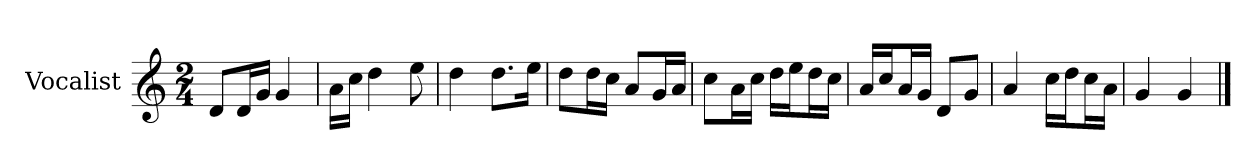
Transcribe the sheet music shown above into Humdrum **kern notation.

**kern
*part1
*staff1
*I"Vocalist
*k[]
*C:
*M2/4
=
8dL
16dL
16gJJ
4g
=1
16aLL
16ccJJ
4dd
8ee
=2
4dd
8.ddL
16eeJk
=3
8ddL
16ddL
16ccJJ
8aL
16gL
16aJJ
=4
8ccL
16aL
16ccJJ
16ddLL
16eeJ
16ddL
16ccJJ
=5
16aLL
16ccJ
16aL
16gJJ
8dL
8gJ
=6
4a
16ccLL
16ddJ
16ccL
16aJJ
=7
4g
4g
==
*-
